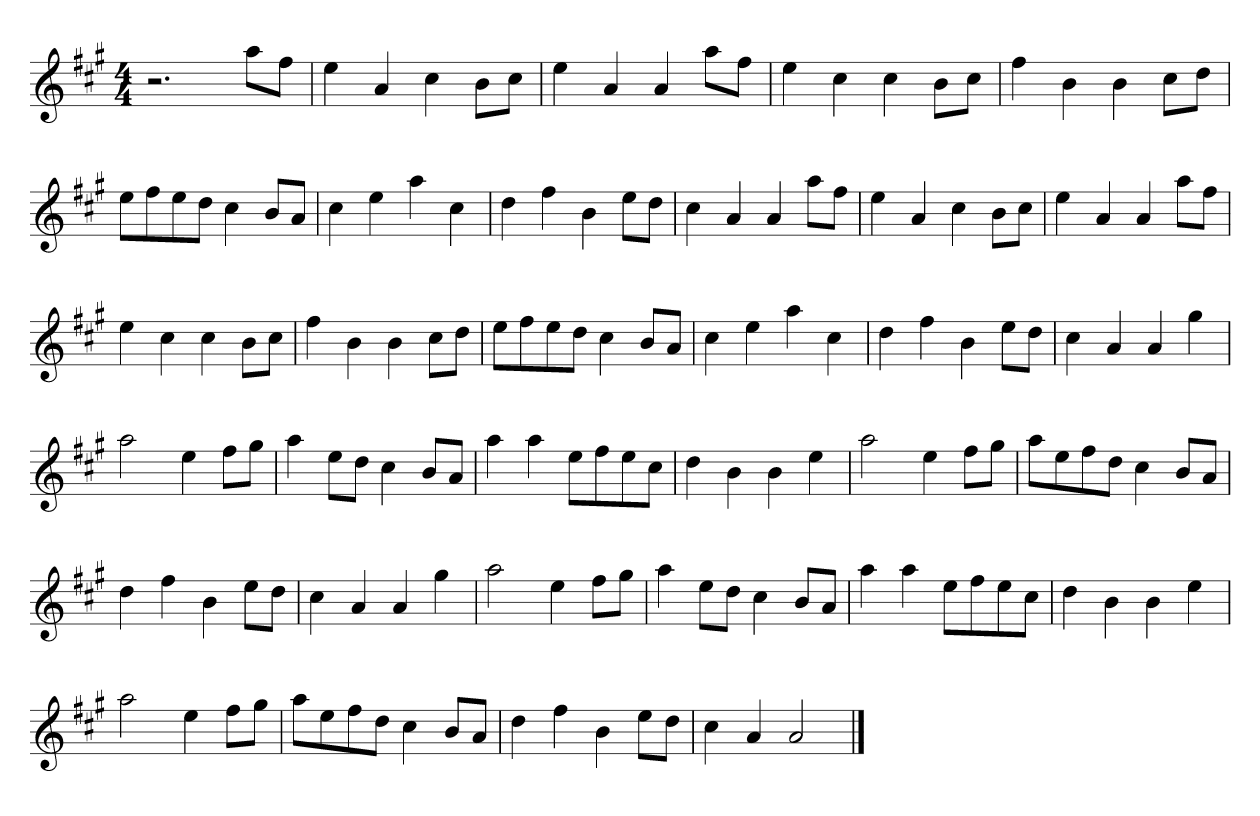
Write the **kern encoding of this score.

**kern
*part1
*staff1
*clefG2
*k[f#c#g#]
*M4/4
=
2.r
8aa\L
8ff#\J
=
4ee\
4a/
4cc#\
8b\L
8cc#\J
=
4ee\
4a/
4a/
8aa\L
8ff#\J
=
4ee\
4cc#\
4cc#\
8b\L
8cc#\J
=
4ff#\
4b\
4b\
8cc#\L
8dd\J
=
8ee\L
8ff#\
8ee\
8dd\J
4cc#\
8b/L
8a/J
=
4cc#\
4ee\
4aa\
4cc#\
=
4dd\
4ff#\
4b\
8ee\L
8dd\J
=
4cc#\
4a/
4a/
8aa\L
8ff#\J
=
4ee\
4a/
4cc#\
8b\L
8cc#\J
=
4ee\
4a/
4a/
8aa\L
8ff#\J
=
4ee\
4cc#\
4cc#\
8b\L
8cc#\J
=
4ff#\
4b\
4b\
8cc#\L
8dd\J
=
8ee\L
8ff#\
8ee\
8dd\J
4cc#\
8b/L
8a/J
=
4cc#\
4ee\
4aa\
4cc#\
=
4dd\
4ff#\
4b\
8ee\L
8dd\J
=
4cc#\
4a/
4a/
4gg#\
=
2aa\
4ee\
8ff#\L
8gg#\J
=
4aa\
8ee\L
8dd\J
4cc#\
8b/L
8a/J
=
4aa\
4aa\
8ee\L
8ff#\
8ee\
8cc#\J
=
4dd\
4b\
4b\
4ee\
=
2aa\
4ee\
8ff#\L
8gg#\J
=
8aa\L
8ee\
8ff#\
8dd\J
4cc#\
8b/L
8a/J
=
4dd\
4ff#\
4b\
8ee\L
8dd\J
=
4cc#\
4a/
4a/
4gg#\
=
2aa\
4ee\
8ff#\L
8gg#\J
=
4aa\
8ee\L
8dd\J
4cc#\
8b/L
8a/J
=
4aa\
4aa\
8ee\L
8ff#\
8ee\
8cc#\J
=
4dd\
4b\
4b\
4ee\
=
2aa\
4ee\
8ff#\L
8gg#\J
=
8aa\L
8ee\
8ff#\
8dd\J
4cc#\
8b/L
8a/J
=
4dd\
4ff#\
4b\
8ee\L
8dd\J
=
4cc#\
4a/
2a/
==
*-
